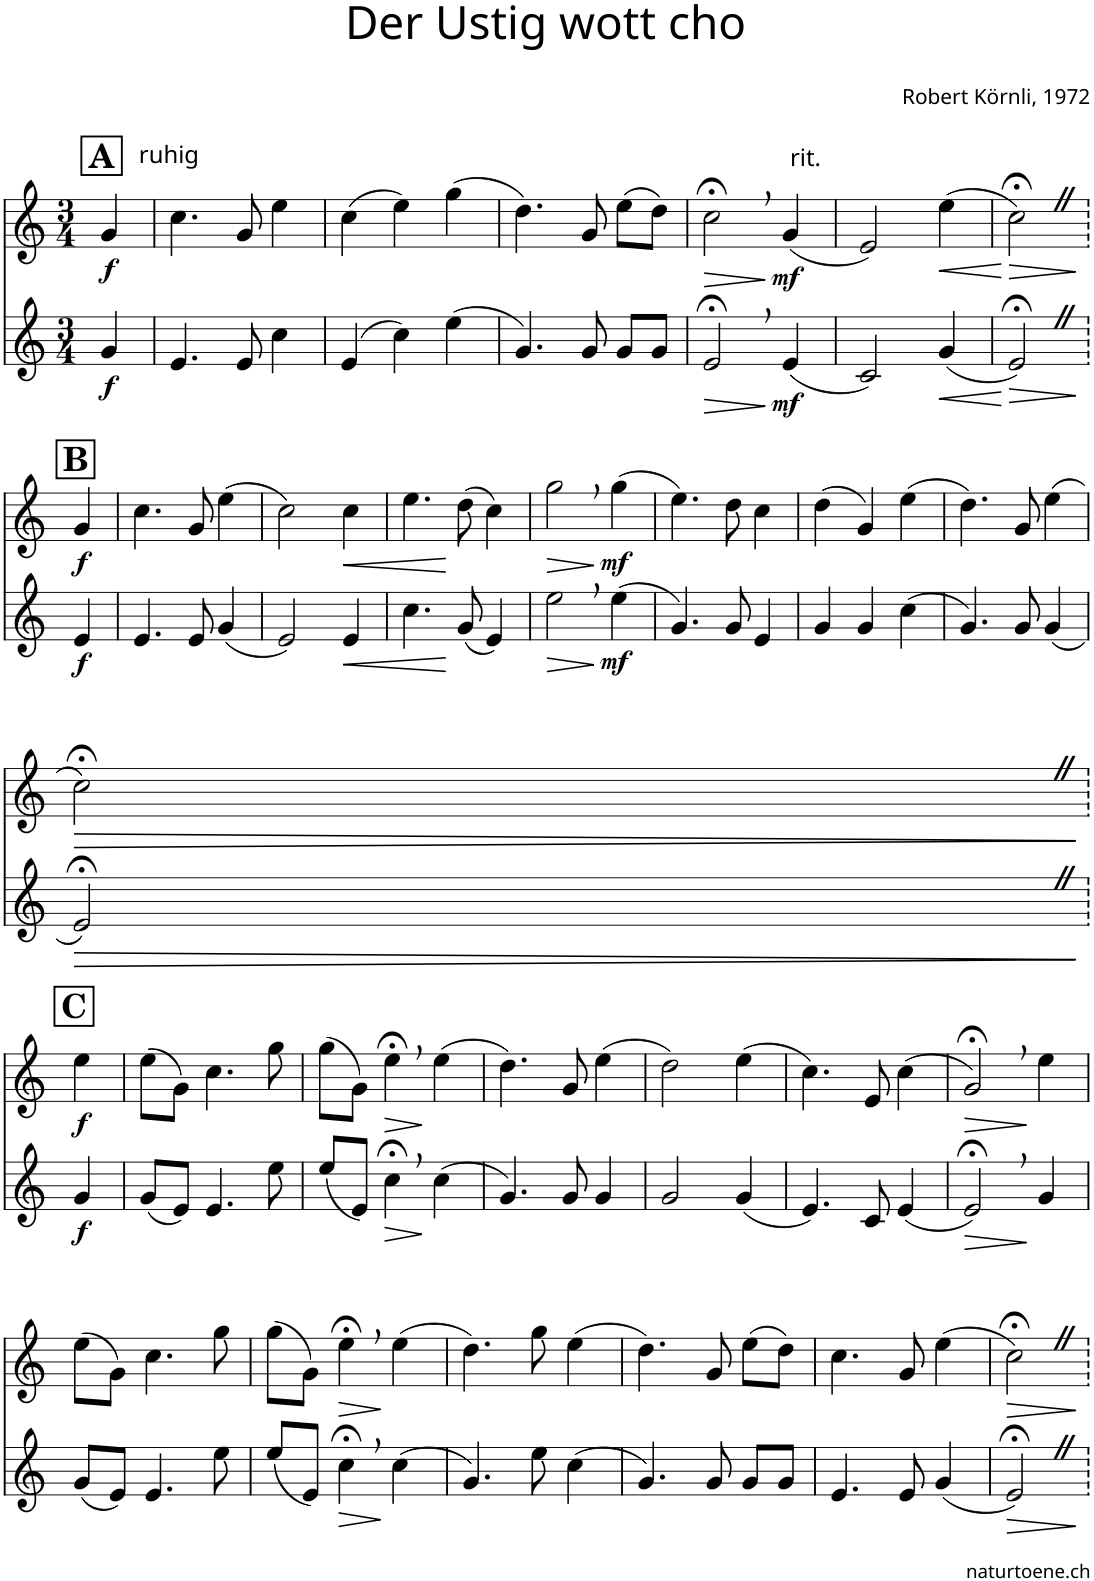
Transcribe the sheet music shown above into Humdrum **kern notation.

**kern	**dynam	**kern	**dynam
*part2	*part2	*part1	*part1
*staff2	*staff2	*staff1	*staff1
*I"Alphorn	*	*I"Alphorn	*
*clefG2	*	*clefG2	*
*Trd4c6	*	*Trd4c6	*
*k[]	*	*k[]	*
*M3/4	*	*M3/4	*
!!LO:REH:place=s1:a:B:cj:fs=14:t=A
=	=	=	=
!	!	!LO:TX:a:t=ruhig	!
!	!LO:DY:b	!	!LO:DY:b
4g/	f	4g/	f
=1	=1	=1	=1
4.e/	.	4.cc\	.
8e/	.	8g/	.
4cc\	.	4ee\	.
=2	=2	=2	=2
(4e/	.	(4cc\	.
4cc\)	.	4ee\)	.
(4ee\	.	(4gg\	.
=3	=3	=3	=3
4.g/)	.	4.dd\)	.
8g/	.	8g/	.
8g/L	.	(8ee\L	.
8g/J	.	8dd\J)	.
=4	=4	=4	=4
!	!LO:HP:b	!	!LO:HP:b
2e;<,/	>	2cc;<,\	>
!	!	!LO:TX:a:t=rit.	!
!	!LO:DY:n=1:b	!	!LO:DY:n=1:b
(4e/	] mf	(4g/	] mf
=5	=5	=5	=5
2c/)	.	2e/)	.
!	!LO:HP:b	!	!LO:HP:b
(4g/	<	(4ee\	<
=6	=6	=6	=6
!	!LO:HP:b	!	!LO:HP:b
2e;<Z/)	>	2cc;<Z\)	>
.	[ ]	.	[ ]
!!LO:LB:g=z
=6X1	=6X1	=6X1	=6X1
!!LO:REH:place=s1:a:B:cj:fs=14:t=B
!	!LO:DY:b	!	!LO:DY:b
4e/	f	4g/	f
=7	=7	=7	=7
4.e/	.	4.cc\	.
8e/	.	8g/	.
(4g/	.	(4ee\	.
=8	=8	=8	=8
2e/)	.	2cc\)	.
!	!LO:HP:b	!	!LO:HP:b
4e/	<	4cc\	<
=9	=9	=9	=9
4.cc\	.	4.ee\	.
(8g/	[	(8dd\	[
4e/)	.	4cc\)	.
=10	=10	=10	=10
!	!LO:HP:b	!	!LO:HP:b
2ee,\	>	2gg,\	>
!	!LO:DY:n=1:b	!	!LO:DY:n=1:b
(4ee\	] mf	(4gg\	] mf
=11	=11	=11	=11
4.g/)	.	4.ee\)	.
8g/	.	8dd\	.
4e/	.	4cc\	.
=12	=12	=12	=12
4g/	.	(4dd\	.
4g/	.	4g/)	.
(4cc\	.	(4ee\	.
=13	=13	=13	=13
4.g/)	.	4.dd\)	.
8g/	.	8g/	.
(4g/	.	(4ee\	.
!!LO:LB:g=z
=14	=14	=14	=14
!	!LO:HP:b	!	!LO:HP:b
2e;<Z/)	>	2cc;<Z\)	>
.	]	.	]
!!LO:LB:g=z
!!LO:REH:place=s1:a:B:cj:fs=14:t=C
=14X2	=14X2	=14X2	=14X2
!	!LO:DY:b	!	!LO:DY:b
4g/	f	4ee\	f
=15	=15	=15	=15
(8g/L	.	(8ee\L	.
8e/J)	.	8g\J)	.
4.e/	.	4.cc\	.
8ee\	.	8gg\	.
=16	=16	=16	=16
(8ee/L	.	(8gg\L	.
8e/J)	.	8g\J)	.
!	!LO:HP:b	!	!LO:HP:b
4cc;<,\	>	4ee;<,\	>
(4cc\	]	(4ee\	]
=17	=17	=17	=17
4.g/)	.	4.dd\)	.
8g/	.	8g/	.
4g/	.	(4ee\	.
=18	=18	=18	=18
2g/	.	2dd\)	.
(4g/	.	(4ee\	.
=19	=19	=19	=19
4.e/)	.	4.cc\)	.
8c/	.	8e/	.
(4e/	.	(4cc\	.
=20	=20	=20	=20
!	!LO:HP:b	!	!LO:HP:b
2e;<,/)	>	2g;<,/)	>
4g/	]	4ee\	]
!!LO:LB:g=z
=21	=21	=21	=21
(8g/L	.	(8ee\L	.
8e/J)	.	8g\J)	.
4.e/	.	4.cc\	.
8ee\	.	8gg\	.
=22	=22	=22	=22
(8ee/L	.	(8gg\L	.
8e/J)	.	8g\J)	.
!	!LO:HP:b	!	!LO:HP:b
4cc;<,\	>	4ee;<,\	>
(4cc\	]	(4ee\	]
=23	=23	=23	=23
4.g/)	.	4.dd\)	.
8ee\	.	8gg\	.
(4cc\	.	(4ee\	.
=24	=24	=24	=24
4.g/)	.	4.dd\)	.
8g/	.	8g/	.
8g/L	.	(8ee\L	.
8g/J	.	8dd\J)	.
=25	=25	=25	=25
4.e/	.	4.cc\	.
8e/	.	8g/	.
(4g/	.	(4ee\	.
=26	=26	=26	=26
!	!LO:HP:b	!	!LO:HP:b
2e;<Z/)	>	2cc;<Z\)	>
.	]	.	]
=	=	=	=
*-	*-	*-	*-
